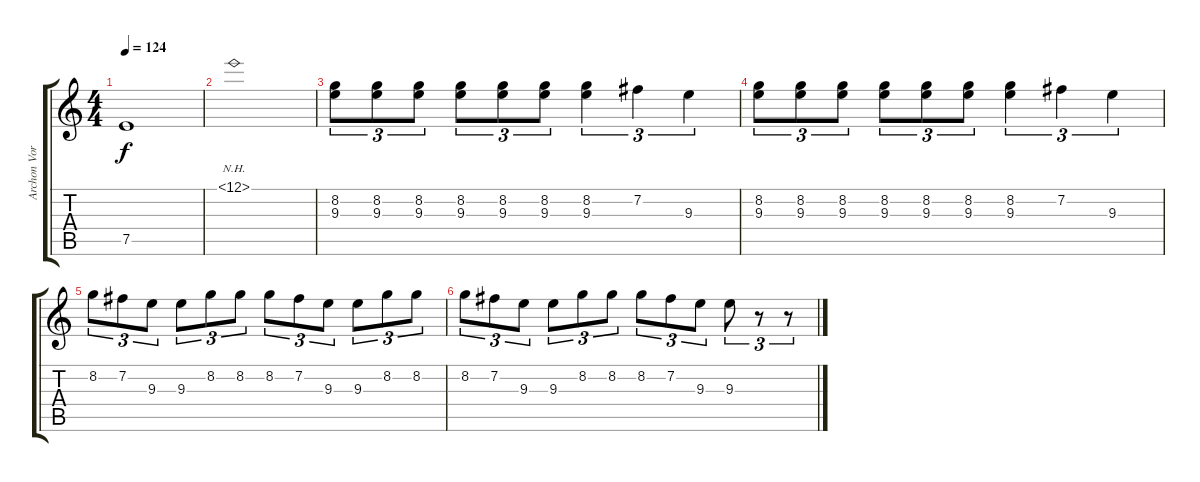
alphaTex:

\track ("Archon Vorskaath" "Archon Vor") {instrument distortionguitar}
\staff {score tabs}
\tuning (E4 B3 G3 D3 A2 E2) {hide}
\ts (4 4)
\tempo 124
\clef g2
\ks c
7.5.1{dy f} |
12.1{nh}.1 |
(8.2 9.3).8{tu (3 2)} (8.2 9.3).8{tu (3 2)} (8.2 9.3).8{tu (3 2)} (8.2 9.3).8{tu (3 2)} (8.2 9.3).8{tu (3 2)} (8.2 9.3).8{tu (3 2)} (8.2 9.3).4{tu (3 2)} 7.2.4{tu (3 2)} 9.3.4{tu (3 2)} |
(8.2 9.3).8{tu (3 2)} (8.2 9.3).8{tu (3 2)} (8.2 9.3).8{tu (3 2)} (8.2 9.3).8{tu (3 2)} (8.2 9.3).8{tu (3 2)} (8.2 9.3).8{tu (3 2)} (8.2 9.3).4{tu (3 2)} 7.2.4{tu (3 2)} 9.3.4{tu (3 2)} |
8.2.8{tu (3 2) volume 0} 7.2.8{tu (3 2)} 9.3.8{tu (3 2)} 9.3.8{tu (3 2)} 8.2.8{tu (3 2)} 8.2.8{tu (3 2)} 8.2.8{tu (3 2)} 7.2.8{tu (3 2)} 9.3.8{tu (3 2)} 9.3.8{tu (3 2)} 8.2.8{tu (3 2)} 8.2.8{tu (3 2)} |
8.2.8{tu (3 2)} 7.2.8{tu (3 2)} 9.3.8{tu (3 2)} 9.3.8{tu (3 2)} 8.2.8{tu (3 2)} 8.2.8{tu (3 2)} 8.2.8{tu (3 2)} 7.2.8{tu (3 2)} 9.3.8{tu (3 2)} 9.3.8{tu (3 2)} r.8{tu (3 2)} r.8{tu (3 2)}
